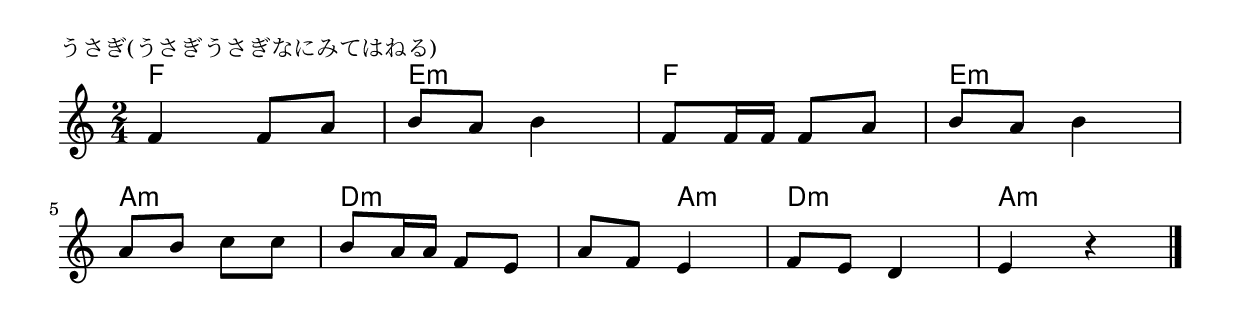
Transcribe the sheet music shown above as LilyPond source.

\version "2.18.2"

% うさぎ(うさぎうさぎなにみてはねる)

\header {
piece = "うさぎ(うさぎうさぎなにみてはねる)"
}

melody =
\relative c' {
\key c \major
\time 2/4
\set Score.tempoHideNote = ##t
\tempo 4=70
\numericTimeSignature

f4 f8 a |
b a b4 |
f8 f16 f f8 a
b a b4 |
\break
a8 b c8 c8 |
b a16 a f8 e |
a f e4 |
f8 e d4 |
e4 r |

\bar "|."
}
\score {
<<
\chords {
\set noChordSymbol = ""
\set chordChanges=##t
%
f4 f e:m e:m f f e:m e:m 
a:m a:m d:m d:m d:m a:m d:m d:m a:m a:m


}
\new Staff {\melody}
>>
\layout {
line-width = #190
indent = 0\mm
}
\midi {}
}